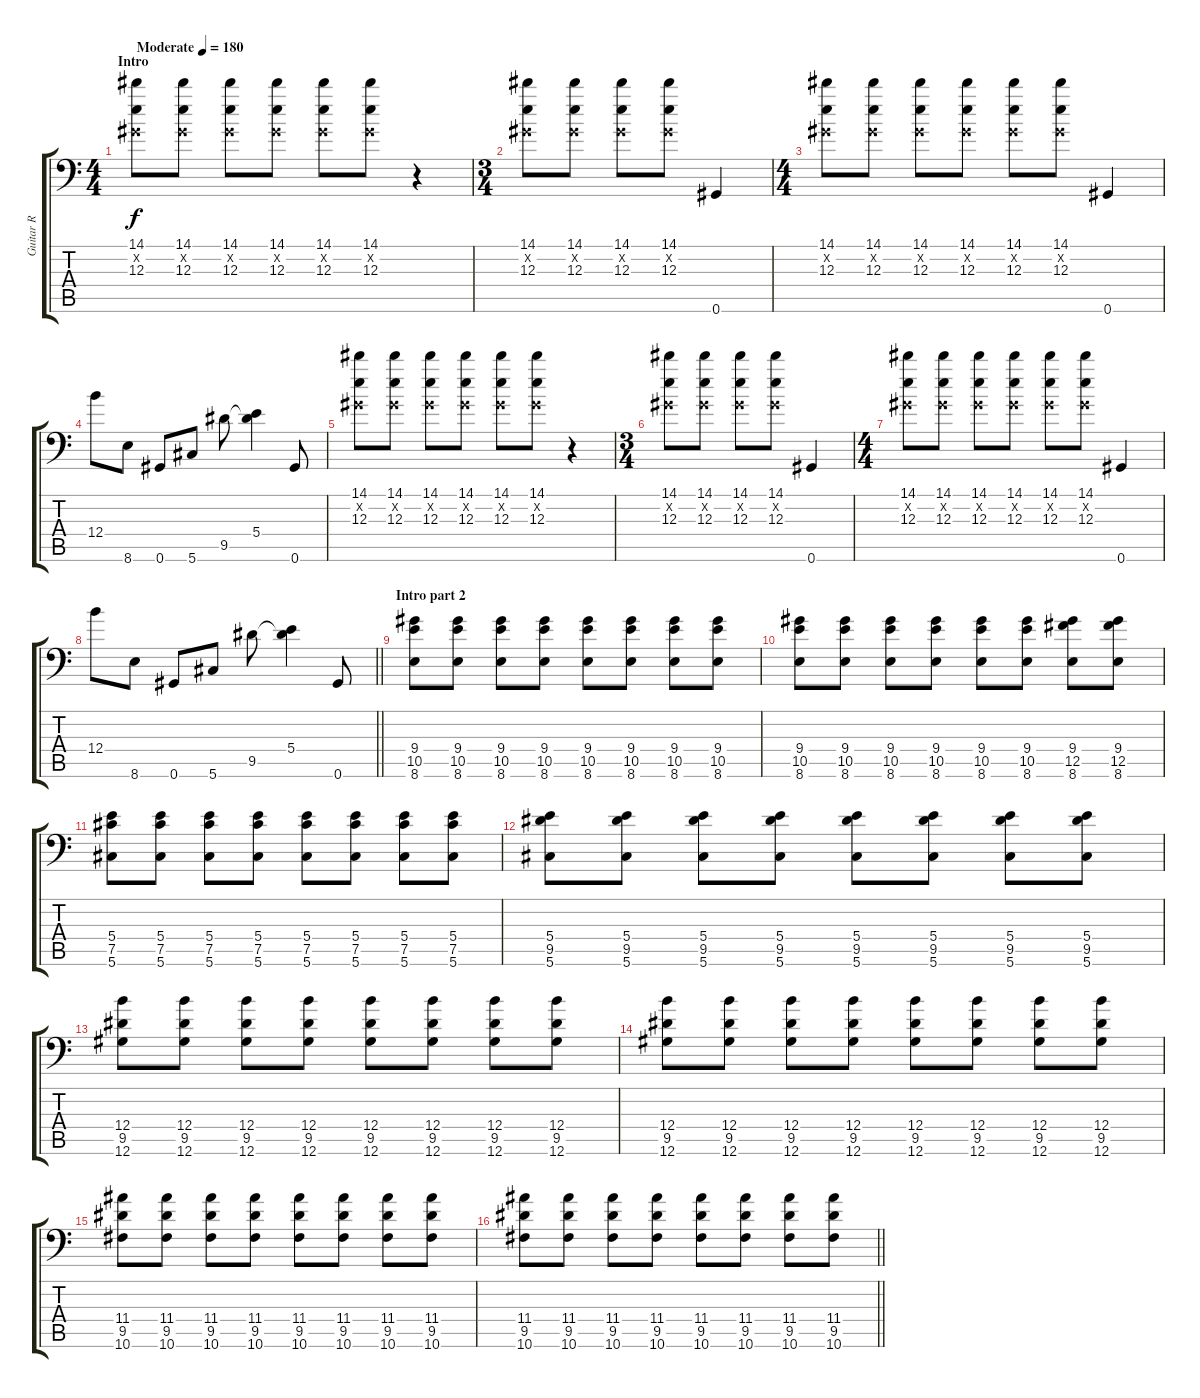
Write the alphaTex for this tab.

\track ("Guitar R" "Guitar R") {instrument overdrivenguitar}
\staff {score tabs}
\tuning (Db4 Ab3 E3 B2 Gb2 Ab1) {hide}
\ts (4 4)
\section ("" "Intro")
\tempo (180 "Moderate")
\clef f4
\ks c
(14.1 0.2{x} 12.3).8{dy f instrument overdrivenguitar} (14.1 0.2{x} 12.3).8 (14.1 0.2{x} 12.3).8 (14.1 0.2{x} 12.3).8 (14.1 0.2{x} 12.3).8 (14.1 0.2{x} 12.3).8 r.4 |
\ts (3 4)
(14.1 0.2{x} 12.3).8 (14.1 0.2{x} 12.3).8 (14.1 0.2{x} 12.3).8 (14.1 0.2{x} 12.3).8 0.6.4 |
\ts (4 4)
(14.1 0.2{x} 12.3).8 (14.1 0.2{x} 12.3).8 (14.1 0.2{x} 12.3).8 (14.1 0.2{x} 12.3).8 (14.1 0.2{x} 12.3).8 (14.1 0.2{x} 12.3).8 0.6.4 |
12.4.8 8.6.8 0.6.8 5.6.8 9.5.8 (5.4 9.5{t}).4 0.6.8 |
(14.1 0.2{x} 12.3).8 (14.1 0.2{x} 12.3).8 (14.1 0.2{x} 12.3).8 (14.1 0.2{x} 12.3).8 (14.1 0.2{x} 12.3).8 (14.1 0.2{x} 12.3).8 r.4 |
\ts (3 4)
(14.1 0.2{x} 12.3).8 (14.1 0.2{x} 12.3).8 (14.1 0.2{x} 12.3).8 (14.1 0.2{x} 12.3).8 0.6.4 |
\ts (4 4)
(14.1 0.2{x} 12.3).8 (14.1 0.2{x} 12.3).8 (14.1 0.2{x} 12.3).8 (14.1 0.2{x} 12.3).8 (14.1 0.2{x} 12.3).8 (14.1 0.2{x} 12.3).8 0.6.4 |
\barLineRight lightlight
12.4.8 8.6.8 0.6.8 5.6.8 9.5.8 (5.4 9.5{t}).4 0.6.8 |
\section ("" "Intro part 2")
(9.4 10.5 8.6).8 (9.4 10.5 8.6).8 (9.4 10.5 8.6).8 (9.4 10.5 8.6).8 (9.4 10.5 8.6).8 (9.4 10.5 8.6).8 (9.4 10.5 8.6).8 (9.4 10.5 8.6).8 |
(9.4 10.5 8.6).8 (9.4 10.5 8.6).8 (9.4 10.5 8.6).8 (9.4 10.5 8.6).8 (9.4 10.5 8.6).8 (9.4 10.5 8.6).8 (9.4 12.5 8.6).8 (9.4 12.5 8.6).8 |
(5.4 7.5 5.6).8 (5.4 7.5 5.6).8 (5.4 7.5 5.6).8 (5.4 7.5 5.6).8 (5.4 7.5 5.6).8 (5.4 7.5 5.6).8 (5.4 7.5 5.6).8 (5.4 7.5 5.6).8 |
(5.4 9.5 5.6).8 (5.4 9.5 5.6).8 (5.4 9.5 5.6).8 (5.4 9.5 5.6).8 (5.4 9.5 5.6).8 (5.4 9.5 5.6).8 (5.4 9.5 5.6).8 (5.4 9.5 5.6).8 |
(12.4 9.5 12.6).8 (12.4 9.5 12.6).8 (12.4 9.5 12.6).8 (12.4 9.5 12.6).8 (12.4 9.5 12.6).8 (12.4 9.5 12.6).8 (12.4 9.5 12.6).8 (12.4 9.5 12.6).8 |
(12.4 9.5 12.6).8 (12.4 9.5 12.6).8 (12.4 9.5 12.6).8 (12.4 9.5 12.6).8 (12.4 9.5 12.6).8 (12.4 9.5 12.6).8 (12.4 9.5 12.6).8 (12.4 9.5 12.6).8 |
(11.4 9.5 10.6).8 (11.4 9.5 10.6).8 (11.4 9.5 10.6).8 (11.4 9.5 10.6).8 (11.4 9.5 10.6).8 (11.4 9.5 10.6).8 (11.4 9.5 10.6).8 (11.4 9.5 10.6).8 |
\barLineRight lightlight
(11.4 9.5 10.6).8 (11.4 9.5 10.6).8 (11.4 9.5 10.6).8 (11.4 9.5 10.6).8 (11.4 9.5 10.6).8 (11.4 9.5 10.6).8 (11.4 9.5 10.6).8 (11.4 9.5 10.6).8
